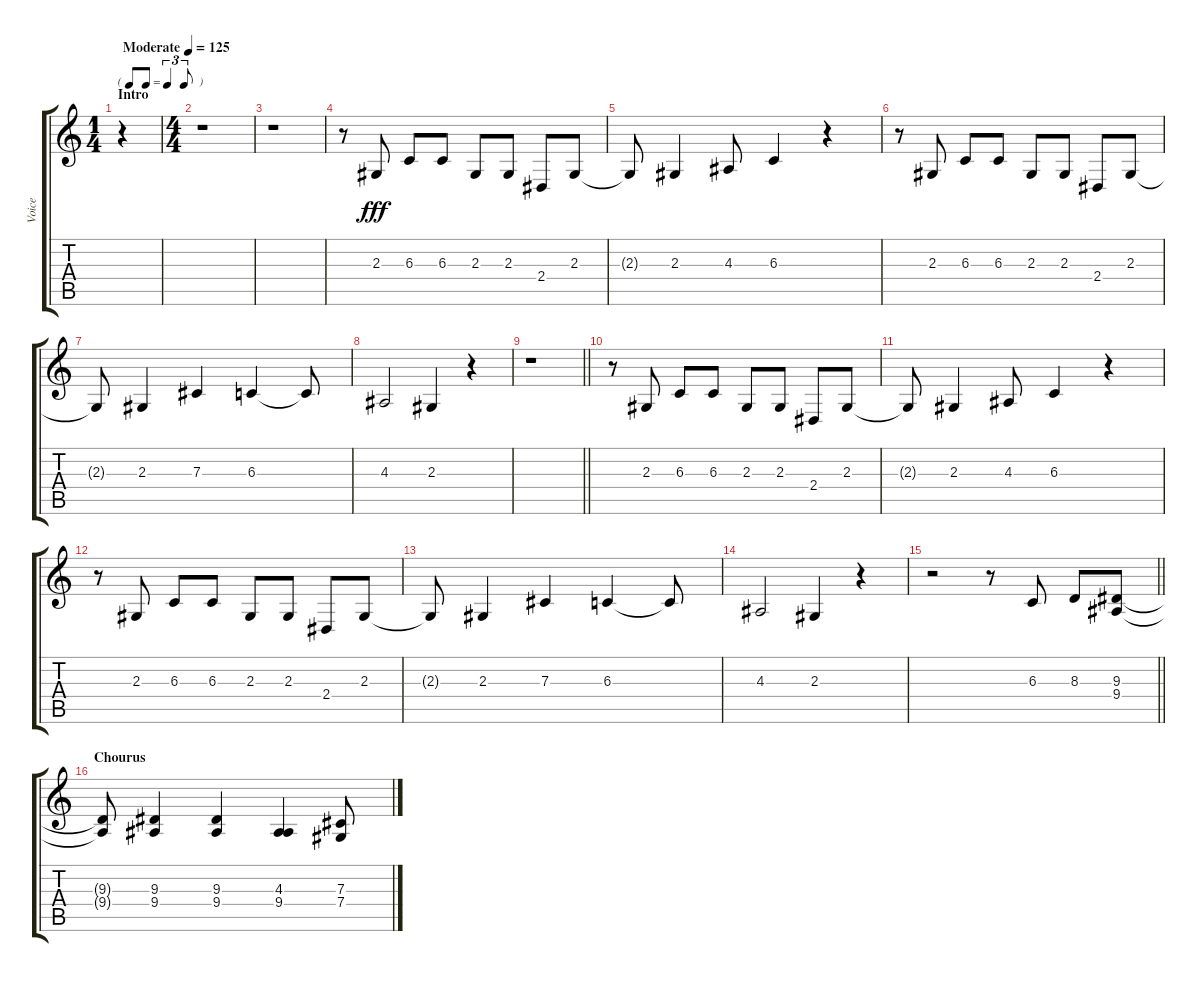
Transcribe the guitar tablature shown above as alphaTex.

\track ("Voice" "Voice") {instrument lead6voice}
\staff {score tabs}
\tuning (Eb4 Bb3 Gb3 Db3 Ab2 Eb2) {hide}
\ts (1 4)
\tf triplet8th
\section ("" "Intro")
\tempo (125 "Moderate")
\clef g2
\ks c
r.4{dy fff instrument lead6voice} |
\ts (4 4)
r.1 |
r.1 |
r.8 2.3.8 6.3.8 6.3.8 2.3.8 2.3.8 2.4.8 2.3.8 |
2.3{t}.8 2.3.4 4.3.8 6.3.4 r.4 |
r.8 2.3.8 6.3.8 6.3.8 2.3.8 2.3.8 2.4.8 2.3.8 |
2.3{t}.8 2.3.4 7.3.4 6.3.4 6.3{t}.8 |
4.3.2 2.3.4 r.4 |
\barLineRight lightlight
r.1 |
r.8 2.3.8 6.3.8 6.3.8 2.3.8 2.3.8 2.4.8 2.3.8 |
2.3{t}.8 2.3.4 4.3.8 6.3.4 r.4 |
r.8 2.3.8 6.3.8 6.3.8 2.3.8 2.3.8 2.4.8 2.3.8 |
2.3{t}.8 2.3.4 7.3.4 6.3.4 6.3{t}.8 |
4.3.2 2.3.4 r.4 |
\barLineRight lightlight
r.2 r.8 6.3.8 8.3.8 (9.3 9.4).8 |
\section ("" "Chourus")
(9.3{t} 9.4{t}).8 (9.3 9.4).4 (9.3 9.4).4 (4.3 9.4).4 (7.3 7.4).8
